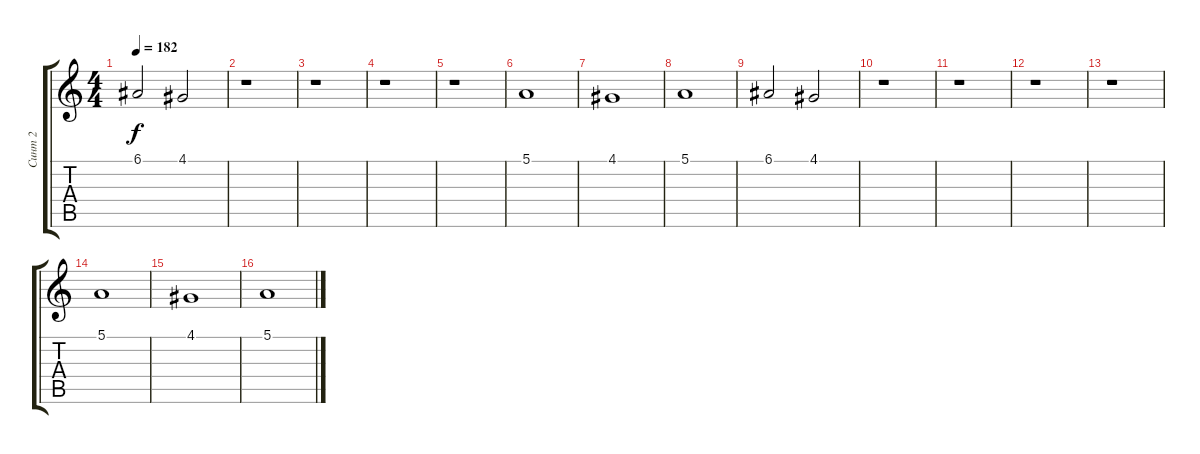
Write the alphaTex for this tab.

\track ("Синт 2" "Синт 2") {instrument percussiveorgan}
\staff {score tabs}
\tuning (E4 B3 G3 D3 A2 E2) {hide}
\ts (4 4)
\tempo 182
\clef g2
\ks c
6.1.2{dy f} 4.1.2 |
r.1 |
r.1 |
r.1 |
r.1 |
5.1.1 |
4.1.1 |
5.1.1 |
6.1.2 4.1.2 |
r.1 |
r.1 |
r.1 |
r.1 |
5.1.1 |
4.1.1 |
5.1.1
